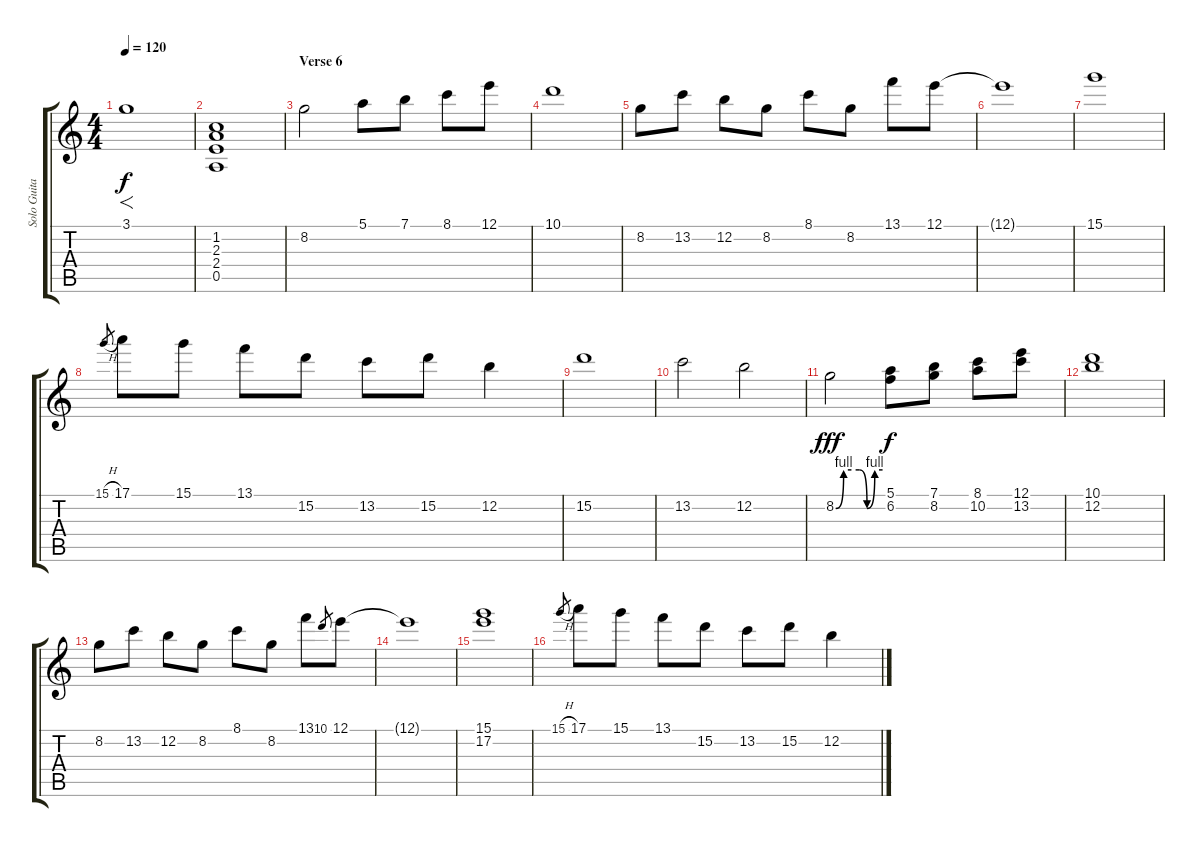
\track ("Solo Guitar" "Solo Guita") {instrument overdrivenguitar}
\staff {score tabs}
\tuning (E4 B3 G3 D3 A2 E2) {hide}
\ts (4 4)
\tempo 120
\clef g2
\ks c
3.1.1{f dy f} |
(1.2 2.3 2.4 0.5).1 |
\section ("" "Verse 6")
8.2.2 5.1.8 7.1.8 8.1.8 12.1.8 |
10.1.1 |
8.2.8 13.2.8 12.2.8 8.2.8 8.1.8 8.2.8 13.1.8 12.1.8 |
12.1{t}.1 |
15.1.1 |
15.1{h}.8{gr} 17.1.8 15.1.8 13.1.8 15.2.8 13.2.8 15.2.8 12.2.4 |
15.2.1 |
13.2.2 12.2.2 |
8.2{be (custom 0 0 10 4 20 4 30 4 40 0 50 4 60 4)}.2{dy fff} (5.1 6.2).8{dy f} (7.1 8.2).8 (8.1 10.2).8 (12.1 13.2).8 |
(10.1 12.2).1 |
8.2.8 13.2.8 12.2.8 8.2.8 8.1.8 8.2.8 13.1.8 10.1.8{gr} 12.1.8 |
12.1{t}.1 |
(15.1 17.2).1 |
15.1{h}.8{gr} 17.1.8 15.1.8 13.1.8 15.2.8 13.2.8 15.2.8 12.2.4
